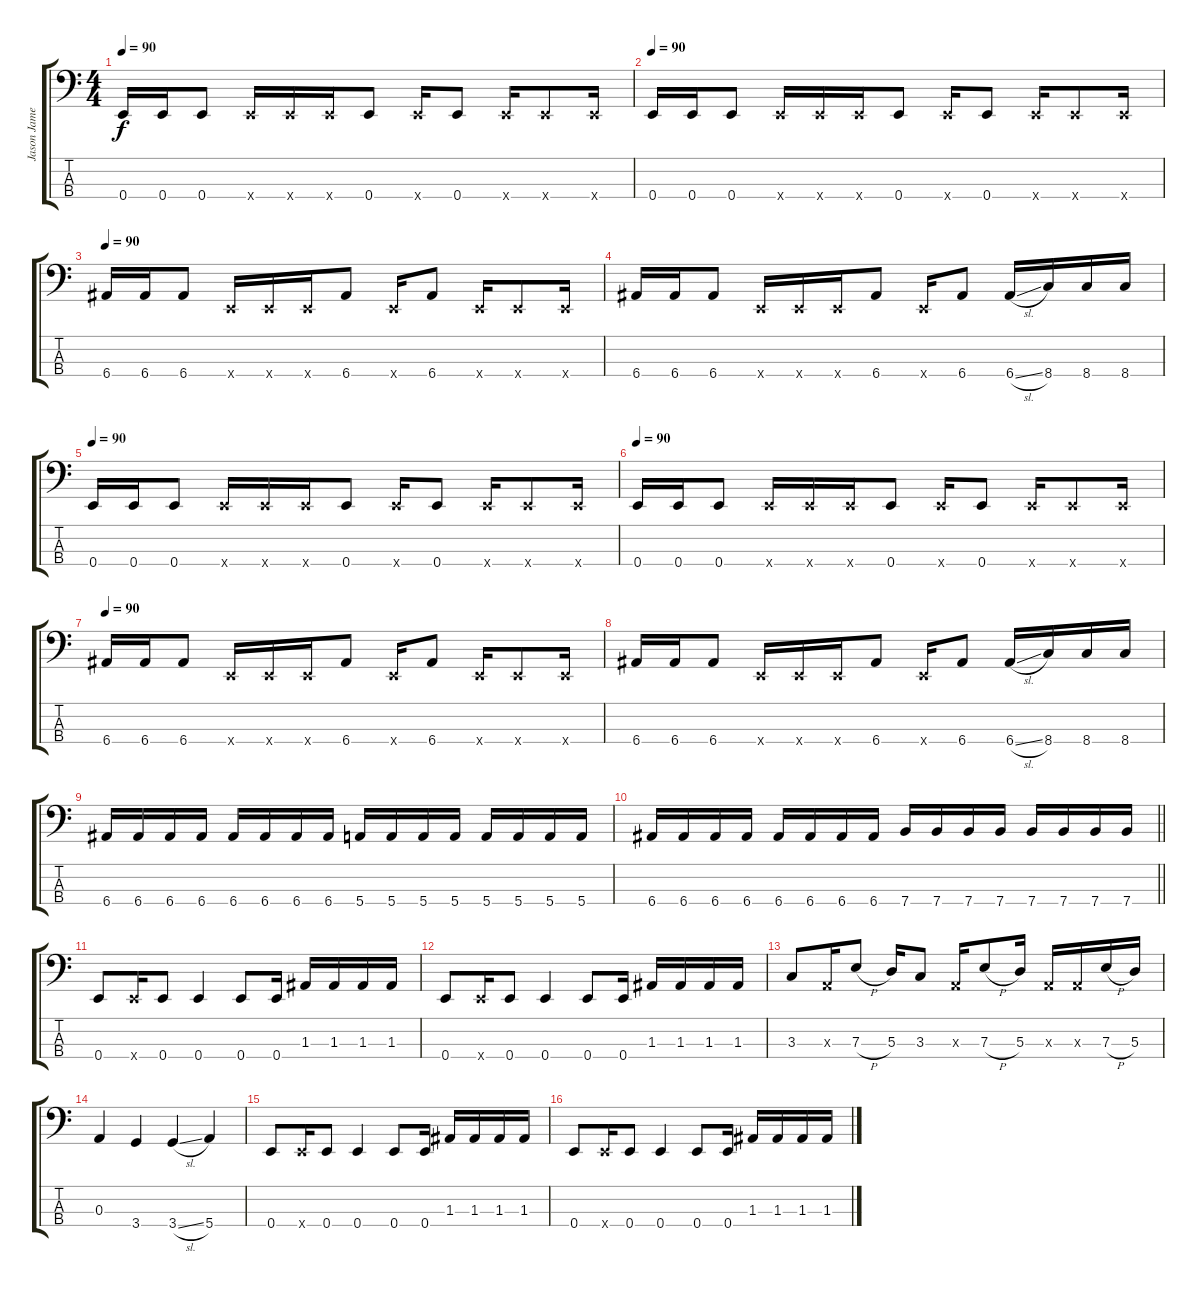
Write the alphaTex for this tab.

\track ("Jason James" "Jason Jame") {instrument electricbassfinger}
\staff {score tabs}
\tuning (G2 D2 A1 E1) {hide}
\ts (4 4)
\tempo 90
\clef f4
\ks c
0.4.16{dy f} 0.4.16 0.4.8 0.4{x}.16 0.4{x}.16 0.4{x}.16 0.4.8 0.4{x}.16 0.4.8 0.4{x}.16 0.4{x}.8 0.4{x}.16 |
\tempo 90
0.4.16 0.4.16 0.4.8 0.4{x}.16 0.4{x}.16 0.4{x}.16 0.4.8 0.4{x}.16 0.4.8 0.4{x}.16 0.4{x}.8 0.4{x}.16 |
\tempo 90
6.4.16 6.4.16 6.4.8 0.4{x}.16 0.4{x}.16 0.4{x}.16 6.4.8 0.4{x}.16 6.4.8 0.4{x}.16 0.4{x}.8 0.4{x}.16 |
6.4.16 6.4.16 6.4.8 0.4{x}.16 0.4{x}.16 0.4{x}.16 6.4.8 0.4{x}.16 6.4.8 6.4{sl}.16 8.4.16 8.4.16 8.4.16 |
\tempo 90
0.4.16 0.4.16 0.4.8 0.4{x}.16 0.4{x}.16 0.4{x}.16 0.4.8 0.4{x}.16 0.4.8 0.4{x}.16 0.4{x}.8 0.4{x}.16 |
\tempo 90
0.4.16 0.4.16 0.4.8 0.4{x}.16 0.4{x}.16 0.4{x}.16 0.4.8 0.4{x}.16 0.4.8 0.4{x}.16 0.4{x}.8 0.4{x}.16 |
\tempo 90
6.4.16 6.4.16 6.4.8 0.4{x}.16 0.4{x}.16 0.4{x}.16 6.4.8 0.4{x}.16 6.4.8 0.4{x}.16 0.4{x}.8 0.4{x}.16 |
6.4.16 6.4.16 6.4.8 0.4{x}.16 0.4{x}.16 0.4{x}.16 6.4.8 0.4{x}.16 6.4.8 6.4{sl}.16 8.4.16 8.4.16 8.4.16 |
6.4.16 6.4.16 6.4.16 6.4.16 6.4.16 6.4.16 6.4.16 6.4.16 5.4.16 5.4.16 5.4.16 5.4.16 5.4.16 5.4.16 5.4.16 5.4.16 |
\barLineRight lightlight
6.4.16 6.4.16 6.4.16 6.4.16 6.4.16 6.4.16 6.4.16 6.4.16 7.4.16 7.4.16 7.4.16 7.4.16 7.4.16 7.4.16 7.4.16 7.4.16 |
0.4.8 0.4{x}.16 0.4.8 0.4.4 0.4.8 0.4.16 1.3.16 1.3.16 1.3.16 1.3.16 |
0.4.8 0.4{x}.16 0.4.8 0.4.4 0.4.8 0.4.16 1.3.16 1.3.16 1.3.16 1.3.16 |
3.3.8 0.3{x}.16 7.3{h}.8 5.3.16 3.3.8 0.3{x}.16 7.3{h}.8 5.3.16 0.3{x}.16 0.3{x}.16 7.3{h}.16 5.3.16 |
0.3.4 3.4.4 3.4{sl}.4 5.4.4 |
0.4.8 0.4{x}.16 0.4.8 0.4.4 0.4.8 0.4.16 1.3.16 1.3.16 1.3.16 1.3.16 |
0.4.8 0.4{x}.16 0.4.8 0.4.4 0.4.8 0.4.16 1.3.16 1.3.16 1.3.16 1.3.16
